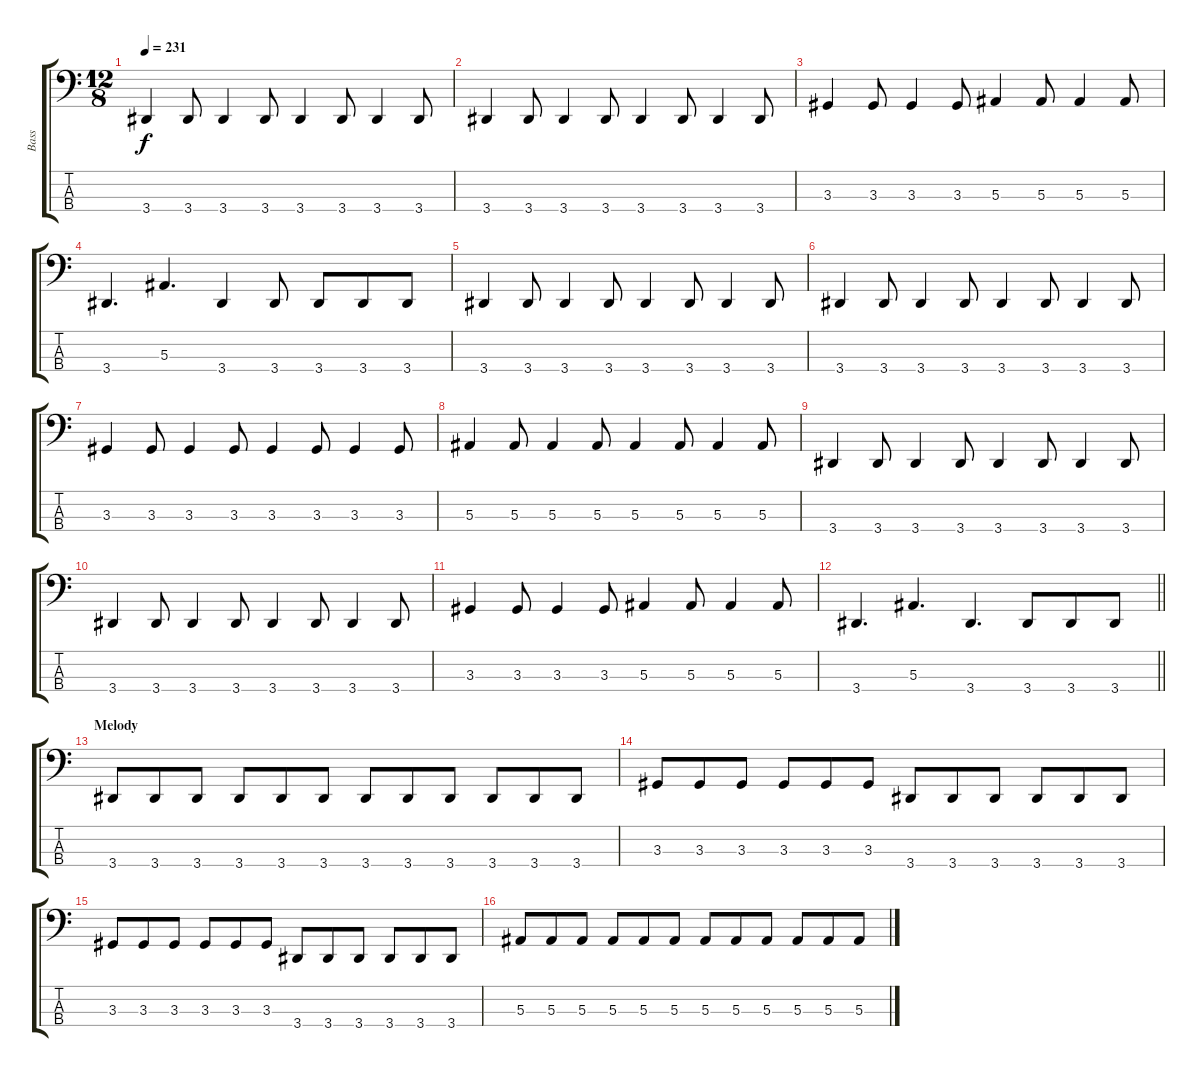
\track ("Bass" "Bass") {instrument electricbasspick}
\staff {score tabs}
\tuning (Eb2 Bb1 F1 C1) {hide}
\ts (12 8)
\tempo 231
\clef f4
\ks c
3.4.4{dy f} 3.4.8 3.4.4 3.4.8 3.4.4 3.4.8 3.4.4 3.4.8 |
3.4.4 3.4.8 3.4.4 3.4.8 3.4.4 3.4.8 3.4.4 3.4.8 |
3.3.4 3.3.8 3.3.4 3.3.8 5.3.4 5.3.8 5.3.4 5.3.8 |
3.4.4{d} 5.3.4{d} 3.4.4 3.4.8 3.4.8 3.4.8 3.4.8 |
3.4.4 3.4.8 3.4.4 3.4.8 3.4.4 3.4.8 3.4.4 3.4.8 |
3.4.4 3.4.8 3.4.4 3.4.8 3.4.4 3.4.8 3.4.4 3.4.8 |
3.3.4 3.3.8 3.3.4 3.3.8 3.3.4 3.3.8 3.3.4 3.3.8 |
5.3.4 5.3.8 5.3.4 5.3.8 5.3.4 5.3.8 5.3.4 5.3.8 |
3.4.4 3.4.8 3.4.4 3.4.8 3.4.4 3.4.8 3.4.4 3.4.8 |
3.4.4 3.4.8 3.4.4 3.4.8 3.4.4 3.4.8 3.4.4 3.4.8 |
3.3.4 3.3.8 3.3.4 3.3.8 5.3.4 5.3.8 5.3.4 5.3.8 |
\barLineRight lightlight
3.4.4{d} 5.3.4{d} 3.4.4{d} 3.4.8 3.4.8 3.4.8 |
\section ("" "Melody")
3.4.8 3.4.8 3.4.8 3.4.8 3.4.8 3.4.8 3.4.8 3.4.8 3.4.8 3.4.8 3.4.8 3.4.8 |
3.3.8 3.3.8 3.3.8 3.3.8 3.3.8 3.3.8 3.4.8 3.4.8 3.4.8 3.4.8 3.4.8 3.4.8 |
3.3.8 3.3.8 3.3.8 3.3.8 3.3.8 3.3.8 3.4.8 3.4.8 3.4.8 3.4.8 3.4.8 3.4.8 |
5.3.8 5.3.8 5.3.8 5.3.8 5.3.8 5.3.8 5.3.8 5.3.8 5.3.8 5.3.8 5.3.8 5.3.8
